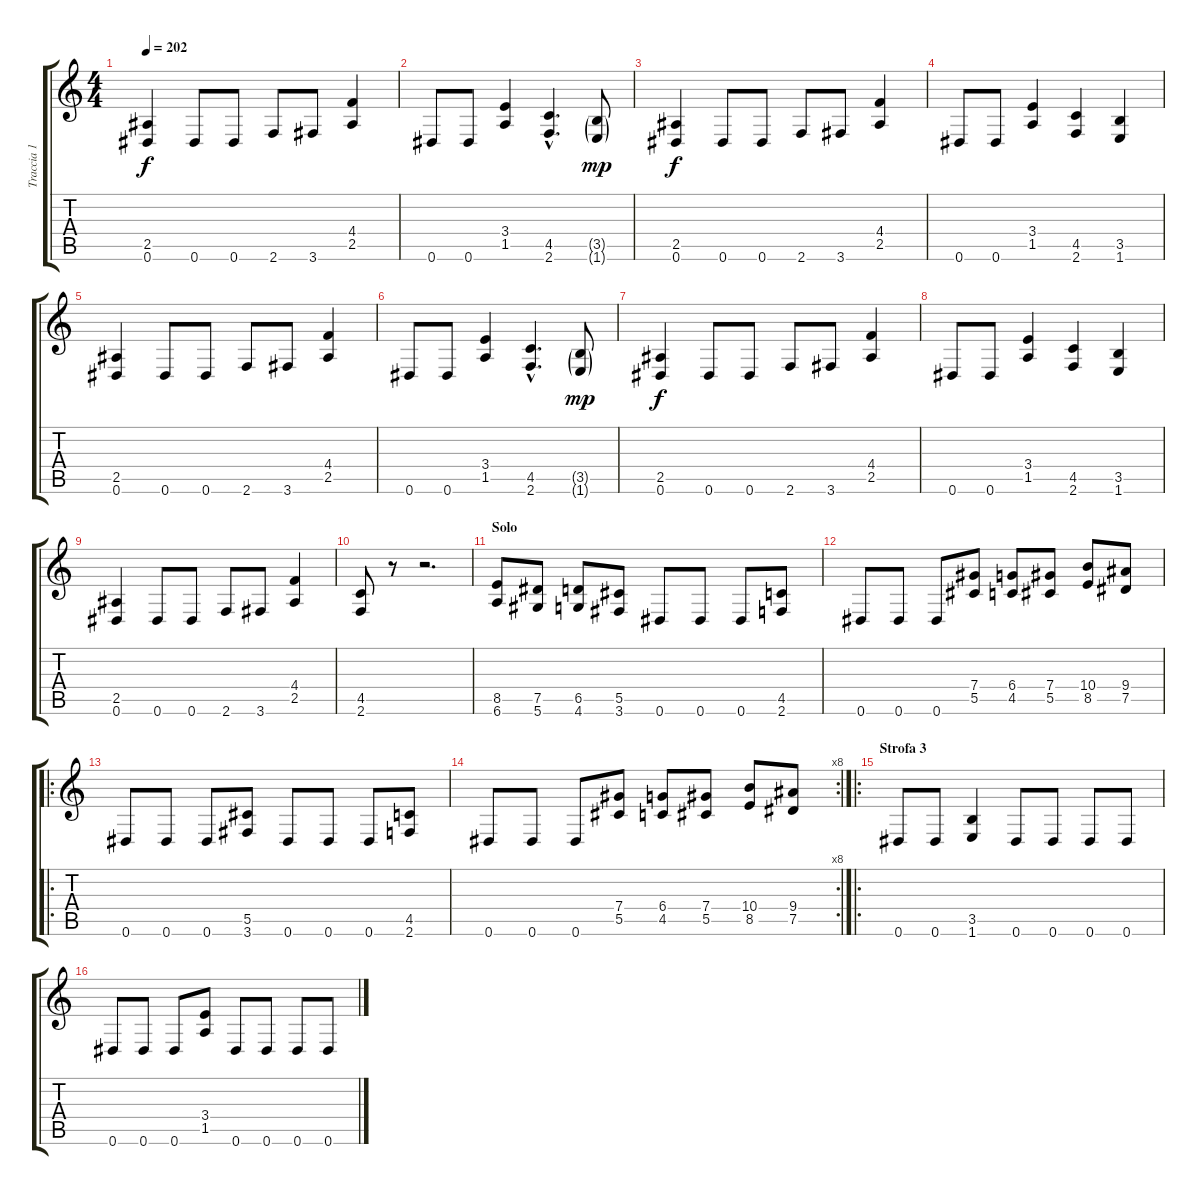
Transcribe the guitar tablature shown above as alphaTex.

\track ("Traccia 1" "Traccia 1") {instrument distortionguitar}
\staff {score tabs}
\tuning (Eb4 Bb3 Gb3 Db3 Ab2 Eb2) {hide}
\ts (4 4)
\tempo 202
\clef g2
\ks c
(2.5 0.6).4{dy f} 0.6.8 0.6.8 2.6.8 3.6.8 (4.4 2.5).4 |
0.6.8 0.6.8 (3.4 1.5).4 (4.5{hac} 2.6{hac}).4{d} (3.5{g} 1.6{g}).8{dy mp} |
(2.5 0.6).4{dy f} 0.6.8 0.6.8 2.6.8 3.6.8 (4.4 2.5).4 |
0.6.8 0.6.8 (3.4 1.5).4 (4.5 2.6).4 (3.5 1.6).4 |
(2.5 0.6).4 0.6.8 0.6.8 2.6.8 3.6.8 (4.4 2.5).4 |
0.6.8 0.6.8 (3.4 1.5).4 (4.5{hac} 2.6{hac}).4{d} (3.5{g} 1.6{g}).8{dy mp} |
(2.5 0.6).4{dy f} 0.6.8 0.6.8 2.6.8 3.6.8 (4.4 2.5).4 |
0.6.8 0.6.8 (3.4 1.5).4 (4.5 2.6).4 (3.5 1.6).4 |
(2.5 0.6).4 0.6.8 0.6.8 2.6.8 3.6.8 (4.4 2.5).4 |
(4.5 2.6).8 r.8 r.2{d} |
\section ("" "Solo")
(8.5 6.6).8 (7.5 5.6).8 (6.5 4.6).8 (5.5 3.6).8 0.6.8 0.6.8 0.6.8 (4.5 2.6).8 |
0.6.8 0.6.8 0.6.8 (7.4 5.5).8 (6.4 4.5).8 (7.4 5.5).8 (10.4 8.5).8 (9.4 7.5).8 |
\ro
0.6.8 0.6.8 0.6.8 (5.5 3.6).8 0.6.8 0.6.8 0.6.8 (4.5 2.6).8 |
\rc 8
0.6.8 0.6.8 0.6.8 (7.4 5.5).8 (6.4 4.5).8 (7.4 5.5).8 (10.4 8.5).8 (9.4 7.5).8 |
\ro
\section ("" "Strofa 3")
0.6.8 0.6.8 (3.5 1.6).4 0.6.8 0.6.8 0.6.8 0.6.8 |
0.6.8 0.6.8 0.6.8 (3.4 1.5).8 0.6.8 0.6.8 0.6.8 0.6.8
